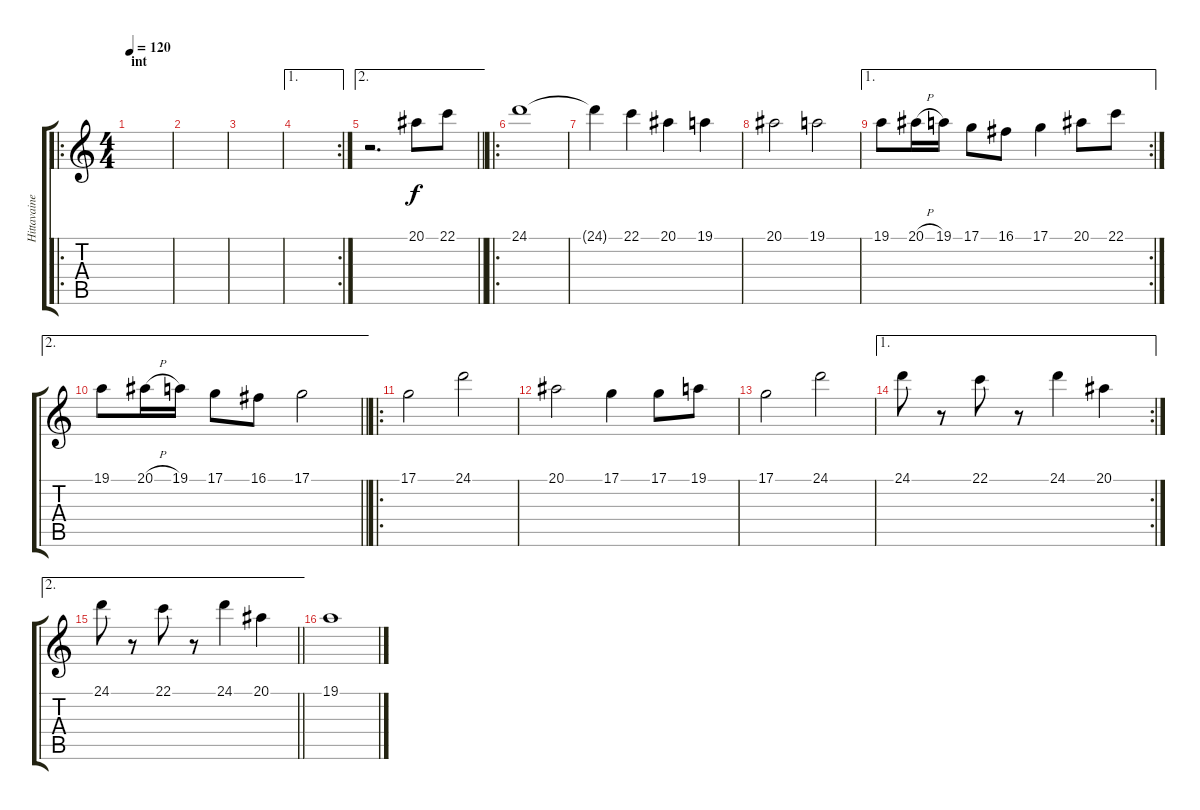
\track ("Hittavainen" "Hittavaine") {instrument recorder}
\staff {score tabs}
\tuning (D4 A3 F3 C3 G2 D2) {hide}
\ro
\ts (4 4)
\section ("" "int")
\tempo 120
\clef g2
\ks c
|
|
|
\ae 1
\rc 2
|
\ae 2
\barLineRight lightlight
r.2{d} 20.1.8 22.1.8 |
\ro
24.1.1 |
24.1{t}.4 22.1.4 20.1.4 19.1.4 |
20.1.2 19.1.2 |
\ae 1
\rc 2
19.1.8 20.1{h}.16 19.1.16 17.1.8 16.1.8 17.1.4 20.1.8 22.1.8 |
\ae 2
\barLineRight lightlight
19.1.8 20.1{h}.16 19.1.16 17.1.8 16.1.8 17.1.2 |
\ro
17.1.2 24.1.2 |
20.1.2 17.1.4 17.1.8 19.1.8 |
17.1.2 24.1.2 |
\ae 1
\rc 2
24.1.8 r.8 22.1.8 r.8 24.1.4 20.1.4 |
\ae 2
\barLineRight lightlight
24.1.8 r.8 22.1.8 r.8 24.1.4 20.1.4 |
19.1.1
